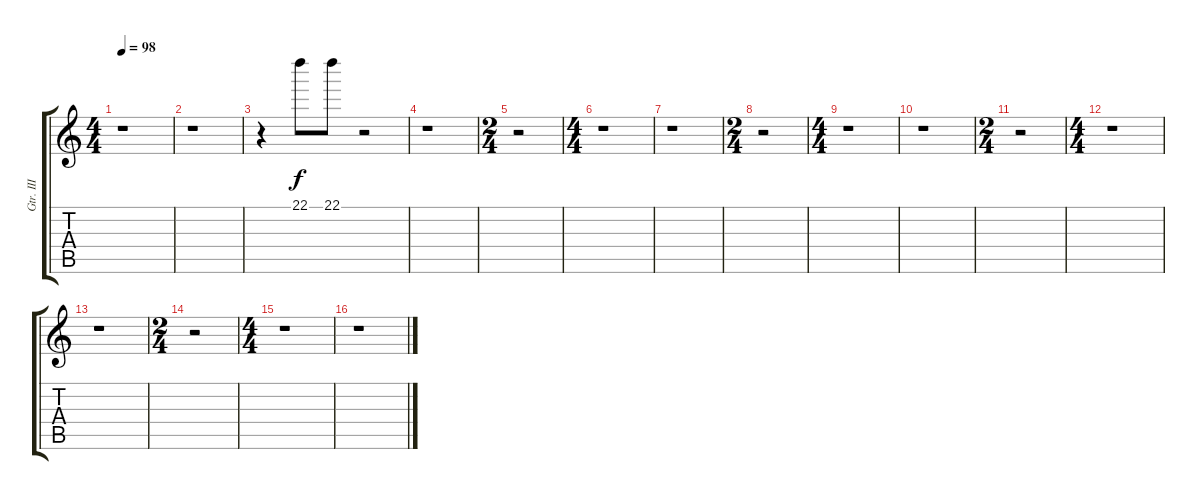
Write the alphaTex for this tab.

\track ("Gtr. III" "Gtr. III") {instrument distortionguitar}
\staff {score tabs}
\tuning (E4 B3 G3 D3 A2 E2) {hide}
\ts (4 4)
\tempo 98
\clef g2
\ks c
r.1{dy f} |
r.1 |
r.4 22.1.8 22.1.8 r.2 |
r.1 |
\ts (2 4)
r.2 |
\ts (4 4)
r.1 |
r.1 |
\ts (2 4)
r.2 |
\ts (4 4)
r.1 |
r.1 |
\ts (2 4)
r.2 |
\ts (4 4)
r.1 |
r.1 |
\ts (2 4)
r.2 |
\ts (4 4)
r.1 |
r.1
